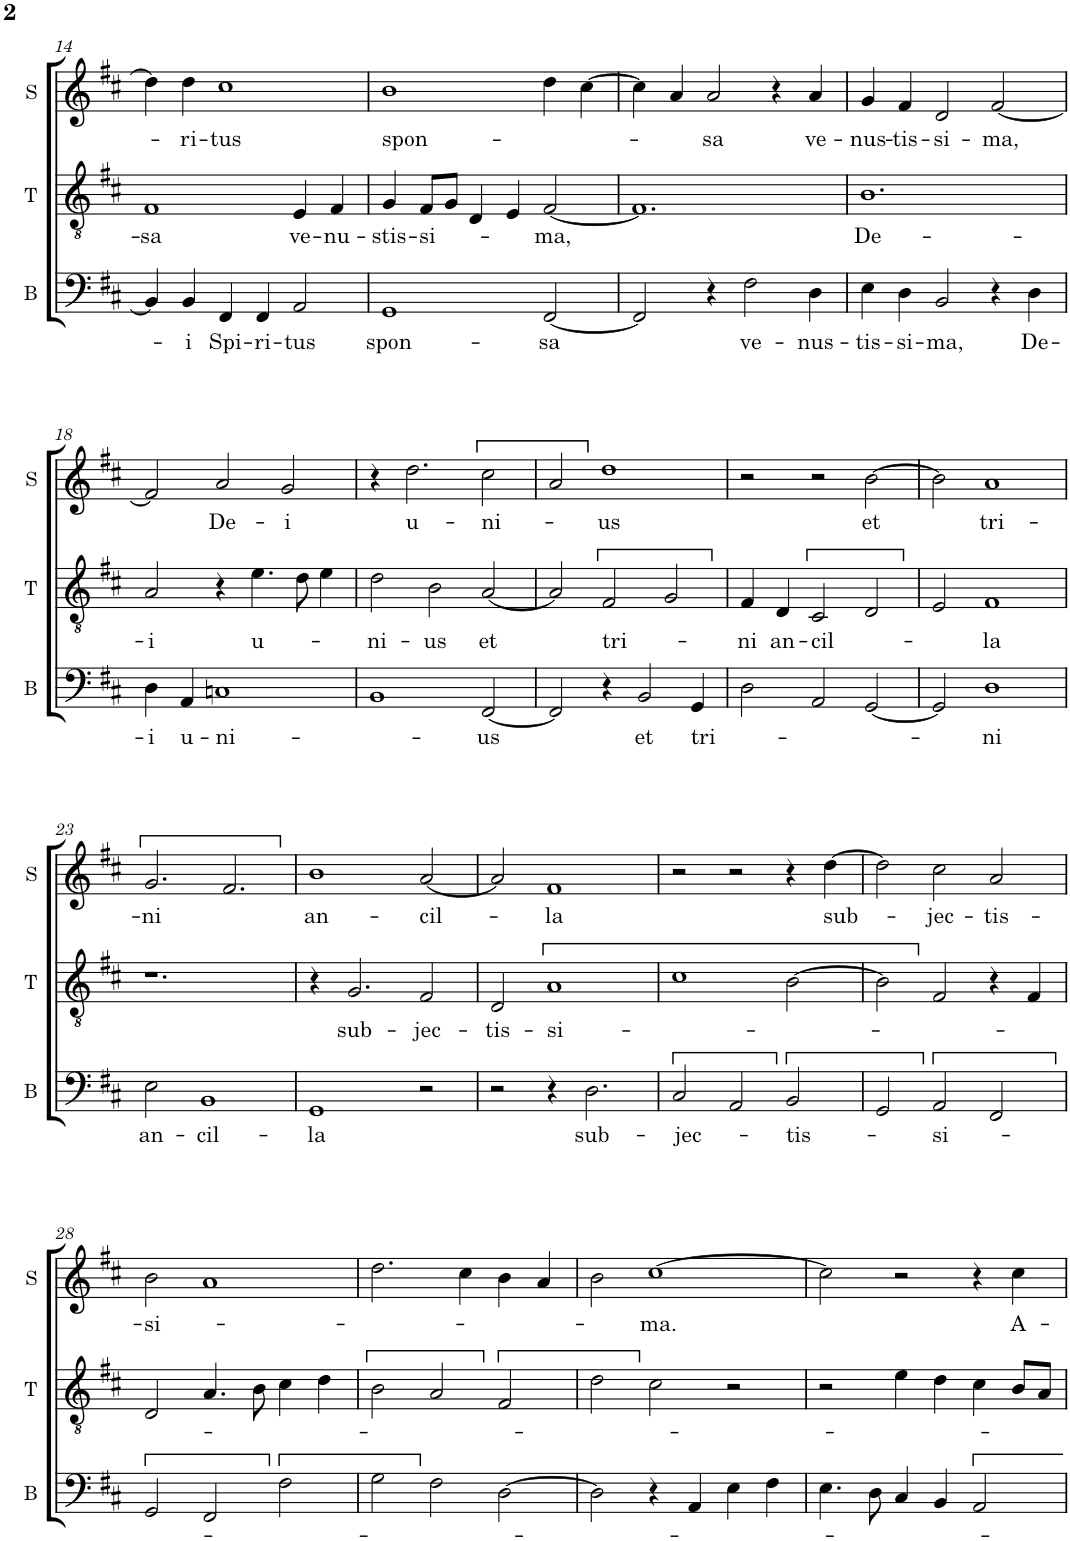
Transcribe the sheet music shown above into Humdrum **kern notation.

**kern	**text	**kern	**text	**kern	**text
*part3	*part3	*part2	*part2	*part1	*part1
*staff3	*staff3	*staff2	*staff2	*staff1	*staff1
*I"B	*	*I"T	*	*I"S	*
*I'B	*	*I'T	*	*I'S	*
!!LO:PB:g=z
*clefF4	*	*clefGv2	*	*clefG2	*
*k[f#c#]	*	*k[f#c#]	*	*k[f#c#]	*
*M3/2	*	*M3/2	*	*M3/2	*
=14	=14	=14	=14	=14	=14
!	!	!	!LO:LY:b	!	!
4BB/]	.	1F#	-sa	4dd\]	.
!	!LO:LY:b	!	!	!	!LO:LY:b
4BB/	-i	.	.	4dd\	-ri-
!	!LO:LY:b	!	!	!	!LO:LY:b
4FF#/	Spi-	.	.	1cc#	-tus
!	!LO:LY:b	!	!	!	!
4FF#/	-ri-	.	.	.	.
!	!LO:LY:b	!	!LO:LY:b	!	!
2AA/	-tus	4E/	ve-	.	.
!	!	!	!LO:LY:b	!	!
.	.	4F#/	-nu-	.	.
=15	=15	=15	=15	=15	=15
!	!LO:LY:b	!	!LO:LY:b	!	!LO:LY:b
1GG	spon-	4G/	-stis-	1b	spon-
!	!	!	!LO:LY:b	!	!
.	.	8F#/L	-si-	.	.
.	.	8G/J	.	.	.
.	.	4D/	.	.	.
.	.	4E/	.	.	.
!	!LO:LY:b	!	!LO:LY:b	!	!
[2FF#/	-sa	[2F#/	-ma,	4dd\	.
.	.	.	.	[4cc#\	.
=16	=16	=16	=16	=16	=16
2FF#/]	.	1.F#]	.	4cc#\]	.
.	.	.	.	4a/	.
!	!	!	!	!	!LO:LY:b
4r	.	.	.	2a/	-sa
!	!LO:LY:b	!	!	!	!
2F#\	ve-	.	.	.	.
.	.	.	.	4r	.
!	!LO:LY:b	!	!	!	!LO:LY:b
4D\	-nus-	.	.	4a/	ve-
=17	=17	=17	=17	=17	=17
!	!LO:LY:b	!	!LO:LY:b	!	!LO:LY:b
4E\	-tis-	1.B	De-	4g/	-nus-
!	!LO:LY:b	!	!	!	!LO:LY:b
4D\	-si-	.	.	4f#/	-tis-
!	!LO:LY:b	!	!	!	!LO:LY:b
2BB/	-ma,	.	.	2d/	-si-
!	!	!	!	!	!LO:LY:b
4r	.	.	.	[2f#/	-ma,
!	!LO:LY:b	!	!	!	!
4D\	De-	.	.	.	.
!!LO:LB:g=z
=18	=18	=18	=18	=18	=18
!	!LO:LY:b	!	!LO:LY:b	!	!
4D\	-i	2A/	-i	2f#/]	.
!	!LO:LY:b	!	!	!	!
4AA/	u-	.	.	.	.
!	!LO:LY:b	!	!	!	!LO:LY:b
1Cn	-ni-	4r	.	2a/	De-
!	!	!	!LO:LY:b	!	!
.	.	4.e\	u-	.	.
!	!	!	!	!	!LO:LY:b
.	.	.	.	2g/	-i
.	.	8d\	.	.	.
.	.	4e\	.	.	.
=19	=19	=19	=19	=19	=19
!	!	!	!LO:LY:b	!	!
1BB	.	2d\	-ni-	4r	.
!	!	!	!	!	!LO:LY:b
.	.	.	.	2.dd\	u-
!	!	!	!LO:LY:b	!	!
.	.	2B\	-us	.	.
!	!LO:LY:b	!	!LO:LY:b	!	!LO:LY:b
[2FF#/	-us	[2A/	et	2cc#\	-ni-
=20	=20	=20	=20	=20	=20
2FF#/]	.	2A/]	.	2a/	.
!	!	!	!LO:LY:b	!	!LO:LY:b
4r	.	2F#/	tri-	1dd	-us
!	!LO:LY:b	!	!	!	!
2BB/	et	.	.	.	.
.	.	2G/	.	.	.
!	!LO:LY:b	!	!	!	!
4GG/	tri-	.	.	.	.
=21	=21	=21	=21	=21	=21
!	!	!	!LO:LY:b	!	!
2D\	.	4F#/	-ni	2r	.
!	!	!	!LO:LY:b	!	!
.	.	4D/	an-	.	.
!	!	!	!LO:LY:b	!	!
2AA/	.	2C#/	-cil-	2r	.
!	!	!	!	!	!LO:LY:b
[2GG/	.	2D/	.	[2b\	et
=22	=22	=22	=22	=22	=22
2GG/]	.	2E/	.	2b\]	.
!	!LO:LY:b	!	!LO:LY:b	!	!LO:LY:b
1D	-ni	1F#	-la	1a	tri-
!!LO:LB:g=z
=23	=23	=23	=23	=23	=23
!	!LO:LY:b	!	!	!	!LO:LY:b
2E\	an-	1.r	.	2.g/	-ni
!	!LO:LY:b	!	!	!	!
1BB	-cil-	.	.	.	.
.	.	.	.	2.f#/	.
=24	=24	=24	=24	=24	=24
!	!LO:LY:b	!	!	!	!LO:LY:b
1GG	-la	4r	.	1b	an-
!	!	!	!LO:LY:b	!	!
.	.	2.G/	sub-	.	.
!	!	!	!LO:LY:b	!	!LO:LY:b
2r	.	2F#/	-jec-	[2a/	-cil-
=25	=25	=25	=25	=25	=25
!	!	!	!LO:LY:b	!	!
2r	.	2D/	tis-	2a/]	.
!	!	!	!LO:LY:b	!	!LO:LY:b
4r	.	1A	-si-	1f#	-la
!	!LO:LY:b	!	!	!	!
2.D\	sub-	.	.	.	.
=26	=26	=26	=26	=26	=26
!	!LO:LY:b	!	!	!	!
2C#/	-jec-	1c#	.	2r	.
2AA/	.	.	.	2r	.
!	!LO:LY:b	!	!	!	!
2BB/	-tis-	[2B\	.	4r	.
!	!	!	!	!	!LO:LY:b
.	.	.	.	[4dd\	sub-
=27	=27	=27	=27	=27	=27
2GG/	.	2B\]	.	2dd\]	.
!	!LO:LY:b	!	!	!	!LO:LY:b
2AA/	-si-	2F#/	.	2cc#\	-jec-
!	!	!	!	!	!LO:LY:b
2FF#/	.	4r	.	2a/	-tis-
.	.	4F#/	.	.	.
!!LO:LB:g=z
=28	=28	=28	=28	=28	=28
!	!	!	!	!	!LO:LY:b
2GG/	.	2D/	.	2b\	-si-
2FF#/	.	4.A/	.	1a	.
.	.	8B\	.	.	.
2F#\	.	4c#\	.	.	.
.	.	4d\	.	.	.
=29	=29	=29	=29	=29	=29
2G\	.	2B\	.	2.dd\	.
2F#\	.	2A/	.	.	.
.	.	.	.	4cc#\	.
[2D\	.	2F#/	.	4b\	.
.	.	.	.	4a/	.
=30	=30	=30	=30	=30	=30
2D\]	.	2d\	.	2b\	.
!	!	!	!	!	!LO:LY:b
4r	.	2c#\	.	[1cc#	-ma.
4AA/	.	.	.	.	.
4E\	.	2r	.	.	.
4F#\	.	.	.	.	.
=31	=31	=31	=31	=31	=31
4.E\	.	2r	.	2cc#\]	.
8D\	.	.	.	.	.
4C#/	.	4e\	.	2r	.
4BB/	.	4d\	.	.	.
2AA/	.	4c#\	.	4r	.
!	!	!	!	!	!LO:LY:b
.	.	8B/L	.	4cc#\	A-
.	.	8A/J	.	.	.
=	=	=	=	=	=
*-	*-	*-	*-	*-	*-
